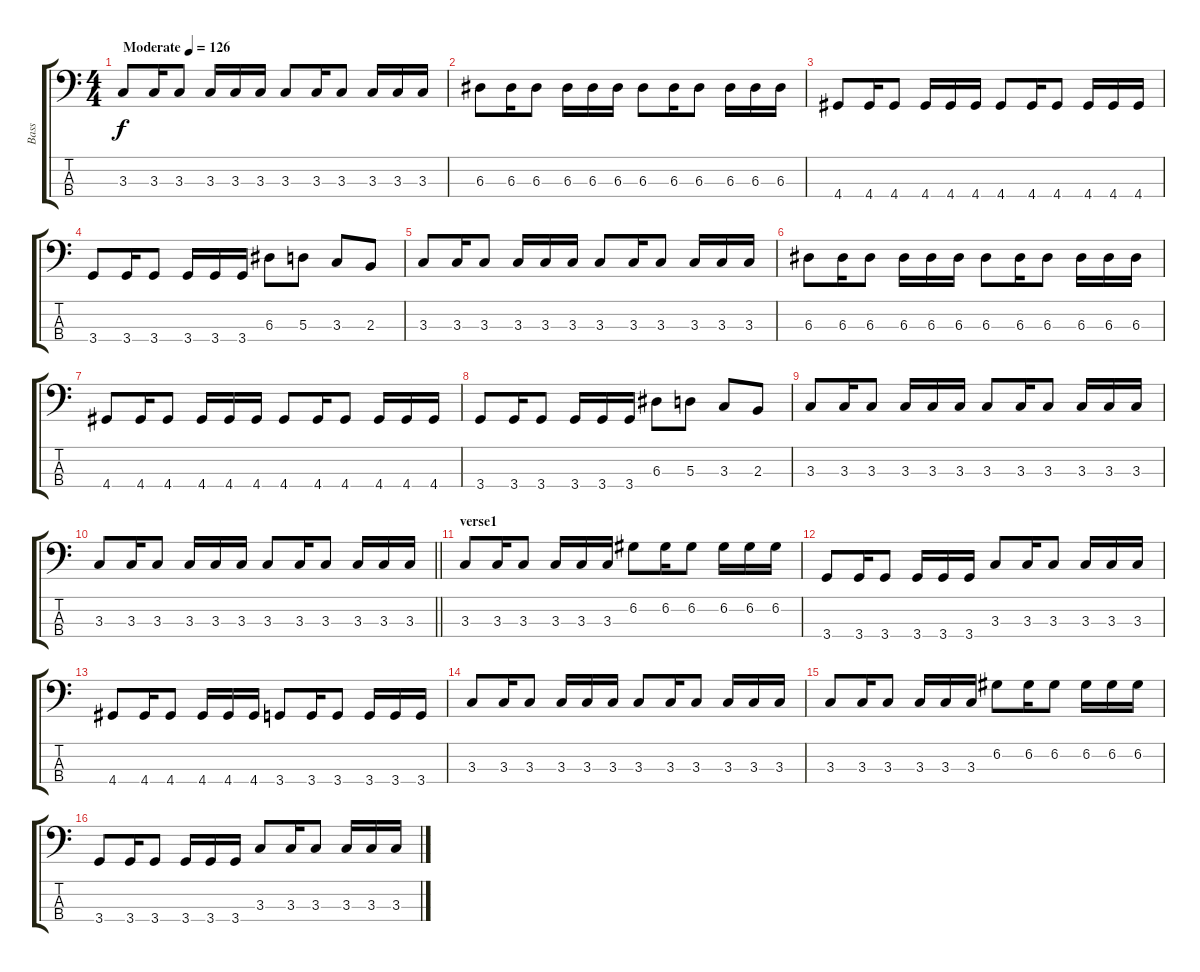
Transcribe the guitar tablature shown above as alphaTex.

\track ("Bass" "Bass") {instrument electricbassfinger}
\staff {score tabs}
\tuning (G2 D2 A1 E1) {hide}
\ts (4 4)
\tempo (126 "Moderate")
\clef f4
\ks c
3.3.8{dy f instrument electricbassfinger} 3.3.16 3.3.8 3.3.16 3.3.16 3.3.16 3.3.8 3.3.16 3.3.8 3.3.16 3.3.16 3.3.16 |
6.3.8 6.3.16 6.3.8 6.3.16 6.3.16 6.3.16 6.3.8 6.3.16 6.3.8 6.3.16 6.3.16 6.3.16 |
4.4.8 4.4.16 4.4.8 4.4.16 4.4.16 4.4.16 4.4.8 4.4.16 4.4.8 4.4.16 4.4.16 4.4.16 |
3.4.8 3.4.16 3.4.8 3.4.16 3.4.16 3.4.16 6.3.8 5.3.8 3.3.8 2.3.8 |
3.3.8 3.3.16 3.3.8 3.3.16 3.3.16 3.3.16 3.3.8 3.3.16 3.3.8 3.3.16 3.3.16 3.3.16 |
6.3.8 6.3.16 6.3.8 6.3.16 6.3.16 6.3.16 6.3.8 6.3.16 6.3.8 6.3.16 6.3.16 6.3.16 |
4.4.8 4.4.16 4.4.8 4.4.16 4.4.16 4.4.16 4.4.8 4.4.16 4.4.8 4.4.16 4.4.16 4.4.16 |
3.4.8 3.4.16 3.4.8 3.4.16 3.4.16 3.4.16 6.3.8 5.3.8 3.3.8 2.3.8 |
3.3.8 3.3.16 3.3.8 3.3.16 3.3.16 3.3.16 3.3.8 3.3.16 3.3.8 3.3.16 3.3.16 3.3.16 |
\barLineRight lightlight
3.3.8 3.3.16 3.3.8 3.3.16 3.3.16 3.3.16 3.3.8 3.3.16 3.3.8 3.3.16 3.3.16 3.3.16 |
\section ("" "verse1")
3.3.8 3.3.16 3.3.8 3.3.16 3.3.16 3.3.16 6.2.8 6.2.16 6.2.8 6.2.16 6.2.16 6.2.16 |
3.4.8 3.4.16 3.4.8 3.4.16 3.4.16 3.4.16 3.3.8 3.3.16 3.3.8 3.3.16 3.3.16 3.3.16 |
4.4.8 4.4.16 4.4.8 4.4.16 4.4.16 4.4.16 3.4.8 3.4.16 3.4.8 3.4.16 3.4.16 3.4.16 |
3.3.8 3.3.16 3.3.8 3.3.16 3.3.16 3.3.16 3.3.8 3.3.16 3.3.8 3.3.16 3.3.16 3.3.16 |
3.3.8 3.3.16 3.3.8 3.3.16 3.3.16 3.3.16 6.2.8 6.2.16 6.2.8 6.2.16 6.2.16 6.2.16 |
3.4.8 3.4.16 3.4.8 3.4.16 3.4.16 3.4.16 3.3.8 3.3.16 3.3.8 3.3.16 3.3.16 3.3.16
